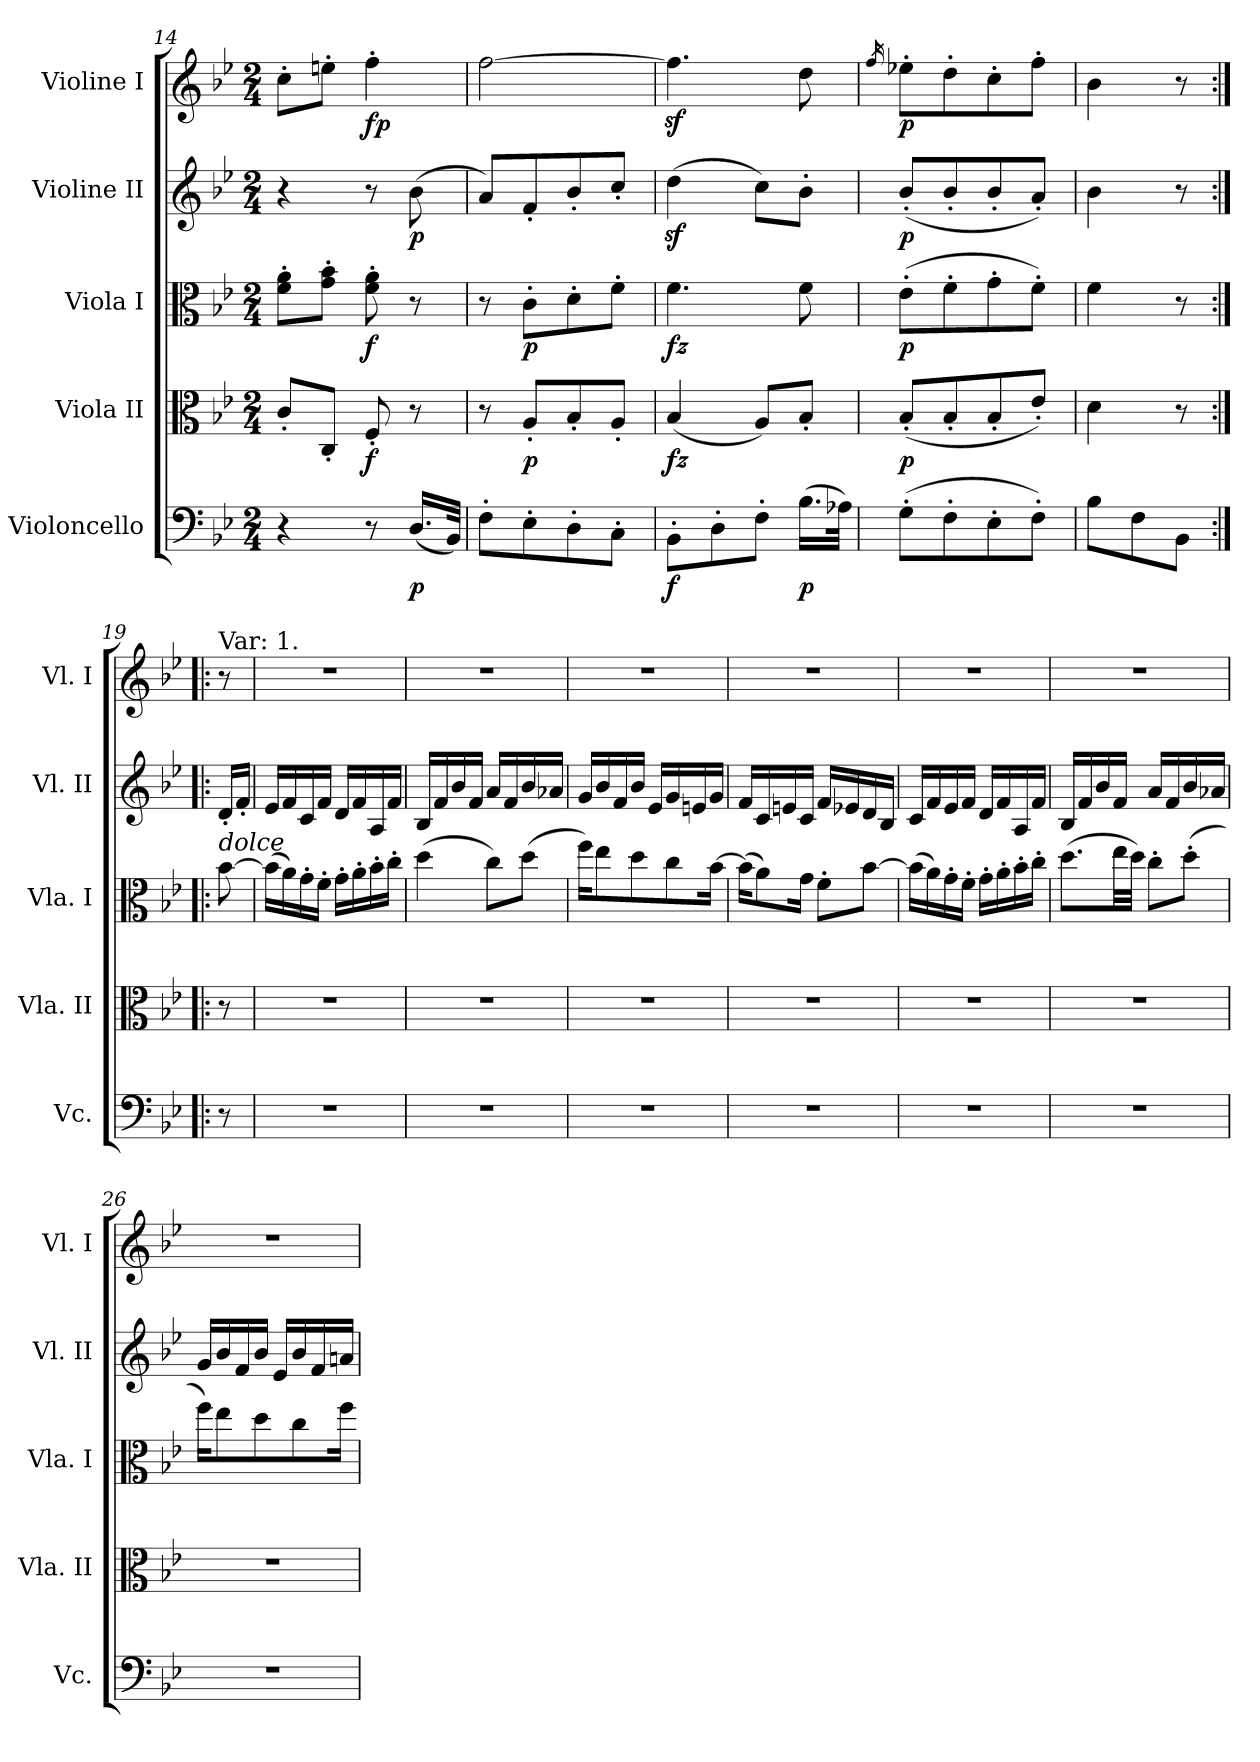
**kern	**dynam	**kern	**dynam	**kern	**dynam	**kern	**dynam	**kern	**dynam
*part5	*part5	*part4	*part4	*part3	*part3	*part2	*part2	*part1	*part1
*staff5	*staff5	*staff4	*staff4	*staff3	*staff3	*staff2	*staff2	*staff1	*staff1
*I"Violoncello	*	*I"Viola II	*	*I"Viola I	*	*I"Violine II	*	*I"Violine I	*
*I'Vc.	*	*I'Vla. II	*	*I'Vla. I	*	*I'Vl. II	*	*I'Vl. I	*
*clefF4	*	*clefC3	*	*clefC3	*	*clefG2	*	*clefG2	*
*k[b-e-]	*	*k[b-e-]	*	*k[b-e-]	*	*k[b-e-]	*	*k[b-e-]	*
*B-:	*	*B-:	*	*B-:	*	*B-:	*	*B-:	*
*M2/4	*	*M2/4	*	*M2/4	*	*M2/4	*	*M2/4	*
=14	=14	=14	=14	=14	=14	=14	=14	=14	=14
4r	.	8c'i/L	.	8fi'\ 8ai'\L	.	4r	.	8cc'i\L	.
.	.	8C'i/J	.	8gi'\ 8b-i'\J	.	.	.	8een'i\J	.
8r	.	8F'i/	f	8fi'\ 8ai'\	f	8r	.	4ff'i\	fp
(16.Di/LL	p	8r	.	8r	.	(8b-i\	p	.	.
32BB-i/JJk)	.	.	.	.	.	.	.	.	.
=15	=15	=15	=15	=15	=15	=15	=15	=15	=15
8F'i\L	.	8r	.	8r	.	8ai/L)	.	[2ffi\	.
8E-'i\	.	8A'i/L	p	8c'i\L	p	8f'i/	.	.	.
8D'i\	.	8B-'i/	.	8d'i\	.	8b-'i/	.	.	.
8C'i\J	.	8A'i/J	.	8f'i\J	.	8cc'i/J	.	.	.
!!LO:PB:g=z
=16	=16	=16	=16	=16	=16	=16	=16	=16	=16
8BB-'i\L	f	(4B-i/	fz	4.fi\	fz	(4ddzi\	.	4.ffzi\]	.
8D'i\	.	.	.	.	.	.	.	.	.
8F'i\J	.	8Ai/L)	.	.	.	8cci\L)	.	.	.
(16.B-i\LL	p	8B-'i/J	.	8fi\	.	8b-'i\J	.	8ddi\	.
32A-Xi\JJk)	.	.	.	.	.	.	.	.	.
=17	=17	=17	=17	=17	=17	=17	=17	=17	=17
.	.	.	.	.	.	.	.	16qffi/	.
(8G'i\L	.	(8B-'i/L	p	(8e-'i\L	p	(8b-'i/L	p	8ee-X'i\L	p
8F'i\	.	8B-'i/	.	8f'i\	.	8b-'i/	.	8dd'i\	.
8E-'i\	.	8B-'i/	.	8g'i\	.	8b-'i/	.	8cc'i\	.
8F'i\J)	.	8e-'i/J)	.	8f'i\J)	.	8a'i/J)	.	8ff'i\J	.
=18	=18	=18	=18	=18	=18	=18	=18	=18	=18
8B-i\L	.	4di\	.	4fi\	.	4b-i\	.	4b-i\	.
8Fi\	.	.	.	.	.	.	.	.	.
8BB-i\J	.	8r	.	8r	.	8r	.	8r	.
=19:|!|:	=19:|!|:	=19:|!|:	=19:|!|:	=19:|!|:	=19:|!|:	=19:|!|:	=19:|!|:	=19:|!|:	=19:|!|:
!	!	!	!	!	!	!	!	!LO:TX:t=Var&colon; 1.	!
!	!	!	!	!LO:TX:i:t=dolce	!	!	!	!	!
8r	.	8r	.	[8b-i\	.	16d'i/LL	.	8r	.
.	.	.	.	.	.	16f'i/JJ	.	.	.
=20	=20	=20	=20	=20	=20	=20	=20	=20	=20
2r	.	2r	.	(16b-i\LL]	.	16e-i/LL	.	2r	.
.	.	.	.	16ai\)	.	16fi/	.	.	.
.	.	.	.	16g'i\	.	16ci/	.	.	.
.	.	.	.	16f'i\JJ	.	16fi/JJ	.	.	.
.	.	.	.	16g'i\LL	.	16di/LL	.	.	.
.	.	.	.	16a'i\	.	16fi/	.	.	.
.	.	.	.	16b-'i\	.	16Ai/	.	.	.
.	.	.	.	16cc'i\JJ	.	16fi/JJ	.	.	.
=21	=21	=21	=21	=21	=21	=21	=21	=21	=21
2r	.	2r	.	(4ddi\	.	16B-i/LL	.	2r	.
.	.	.	.	.	.	16fi/	.	.	.
.	.	.	.	.	.	16b-i/	.	.	.
.	.	.	.	.	.	16fi/JJ	.	.	.
.	.	.	.	8cci\L)	.	16ai/LL	.	.	.
.	.	.	.	.	.	16fi/	.	.	.
.	.	.	.	(8ddi\J	.	16b-i/	.	.	.
.	.	.	.	.	.	16a-Xi/JJ	.	.	.
!!LO:LB:g=z
=22	=22	=22	=22	=22	=22	=22	=22	=22	=22
2r	.	2r	.	16ffi\KL)	.	16gi/LL	.	2r	.
.	.	.	.	8ee-i\	.	16b-i/	.	.	.
.	.	.	.	.	.	16fi/	.	.	.
.	.	.	.	8ddi\	.	16b-i/JJ	.	.	.
.	.	.	.	.	.	16e-i/LL	.	.	.
.	.	.	.	8cci\	.	16gi/	.	.	.
.	.	.	.	.	.	16eni/	.	.	.
.	.	.	.	[16b-i\Jk	.	16gi/JJ	.	.	.
=23	=23	=23	=23	=23	=23	=23	=23	=23	=23
2r	.	2r	.	(16b-i\KL]	.	16fi/LL	.	2r	.
.	.	.	.	8ai\)	.	16ci/	.	.	.
.	.	.	.	.	.	16eni/	.	.	.
.	.	.	.	16gi\Jk	.	16ci/JJ	.	.	.
.	.	.	.	8f'i\L	.	16fi/LL	.	.	.
.	.	.	.	.	.	16e-Xi/	.	.	.
.	.	.	.	[8b-i\J	.	16di/	.	.	.
.	.	.	.	.	.	16B-i/JJ	.	.	.
=24	=24	=24	=24	=24	=24	=24	=24	=24	=24
2r	.	2r	.	(16b-i\LL]	.	16ci/LL	.	2r	.
.	.	.	.	16ai\)	.	16fi/	.	.	.
.	.	.	.	16g'i\	.	16e-i/	.	.	.
.	.	.	.	16f'i\JJ	.	16fi/JJ	.	.	.
.	.	.	.	16g'i\LL	.	16di/LL	.	.	.
.	.	.	.	16a'i\	.	16fi/	.	.	.
.	.	.	.	16b-'i\	.	16Ai/	.	.	.
.	.	.	.	16cc'i\JJ	.	16fi/JJ	.	.	.
=25	=25	=25	=25	=25	=25	=25	=25	=25	=25
2r	.	2r	.	(8.ddi\L	.	16B-i/LL	.	2r	.
.	.	.	.	.	.	16fi/	.	.	.
.	.	.	.	.	.	16b-i/	.	.	.
.	.	.	.	32ee-i\LL	.	16fi/JJ	.	.	.
.	.	.	.	32ddi\JJJ)	.	.	.	.	.
.	.	.	.	8cc'i\L	.	16ai/LL	.	.	.
.	.	.	.	.	.	16fi/	.	.	.
.	.	.	.	(8dd'i\J	.	16b-i/	.	.	.
.	.	.	.	.	.	16a-Xi/JJ	.	.	.
!!LO:LB:g=z
=26	=26	=26	=26	=26	=26	=26	=26	=26	=26
2r	.	2r	.	16ffi\KL)	.	16gi/LL	.	2r	.
.	.	.	.	8ee-i\	.	16b-i/	.	.	.
.	.	.	.	.	.	16fi/	.	.	.
.	.	.	.	8ddi\	.	16b-i/JJ	.	.	.
.	.	.	.	.	.	16e-i/LL	.	.	.
.	.	.	.	8cci\	.	16b-i/	.	.	.
.	.	.	.	.	.	16fi/	.	.	.
.	.	.	.	16ffi\Jk	.	16ani/JJ	.	.	.
=	=	=	=	=	=	=	=	=	=
*-	*-	*-	*-	*-	*-	*-	*-	*-	*-
